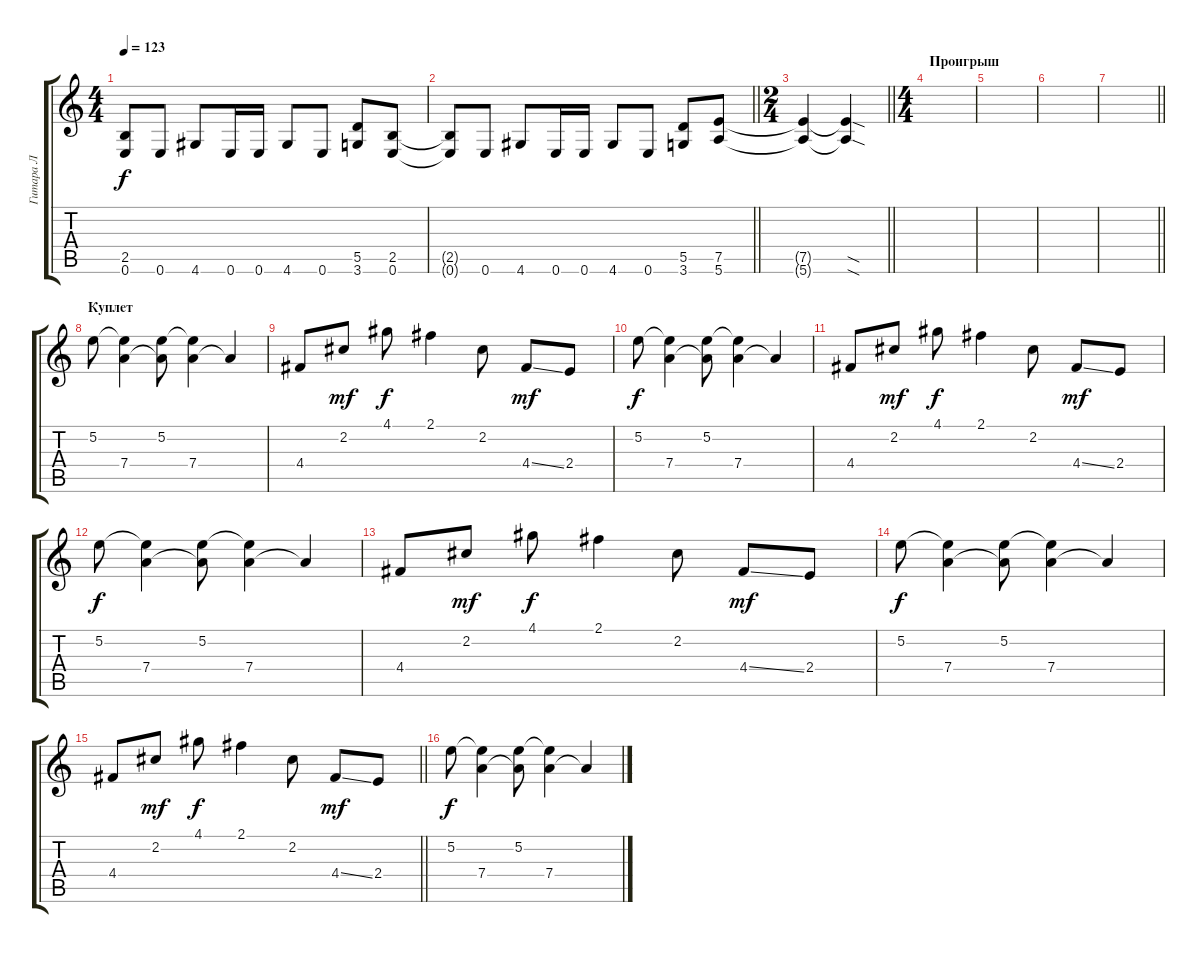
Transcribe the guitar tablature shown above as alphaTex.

\track ("Гитара Л" "Гитара Л") {instrument overdrivenguitar}
\staff {score tabs}
\tuning (E4 B3 G3 D3 A2 E2) {hide}
\ts (4 4)
\tempo 123
\clef g2
\ks c
(2.5{t} 0.6{t}).8{dy f} 0.6.8 4.6.8 0.6.16 0.6.16 4.6.8 0.6.8 (5.5 3.6).8 (2.5 0.6).8 |
\barLineRight lightlight
(2.5{t} 0.6{t}).8 0.6.8 4.6.8 0.6.16 0.6.16 4.6.8 0.6.8 (5.5 3.6).8 (7.5 5.6).8 |
\ts (2 4)
\barLineRight lightlight
(7.5{t} 5.6{t}).4 (7.5{sod t} 5.6{sod t}).4 |
\ts (4 4)
\section ("" "Проигрыш")
|
|
|
\barLineRight lightlight
|
\section ("" "Куплет")
5.2.8{volume 9 instrument electricguitarclean} (5.2{t} 7.4).4 (5.2 7.4{t}).8 (5.2{t} 7.4).4 7.4{t}.4 |
4.4.8 2.2.8{dy mf} 4.1.8{dy f} 2.1.4 2.2.8 4.4{ss}.8{dy mf} 2.4.8 |
5.2.8{dy f} (5.2{t} 7.4).4 (5.2 7.4{t}).8 (5.2{t} 7.4).4 7.4{t}.4 |
4.4.8 2.2.8{dy mf} 4.1.8{dy f} 2.1.4 2.2.8 4.4{ss}.8{dy mf} 2.4.8 |
5.2.8{dy f} (5.2{t} 7.4).4 (5.2 7.4{t}).8 (5.2{t} 7.4).4 7.4{t}.4 |
4.4.8 2.2.8{dy mf} 4.1.8{dy f} 2.1.4 2.2.8 4.4{ss}.8{dy mf} 2.4.8 |
5.2.8{dy f} (5.2{t} 7.4).4 (5.2 7.4{t}).8 (5.2{t} 7.4).4 7.4{t}.4 |
\barLineRight lightlight
4.4.8 2.2.8{dy mf} 4.1.8{dy f} 2.1.4 2.2.8 4.4{ss}.8{dy mf} 2.4.8 |
\section ("" " ")
5.2.8{dy f} (5.2{t} 7.4).4 (5.2 7.4{t}).8 (5.2{t} 7.4).4 7.4{t}.4
